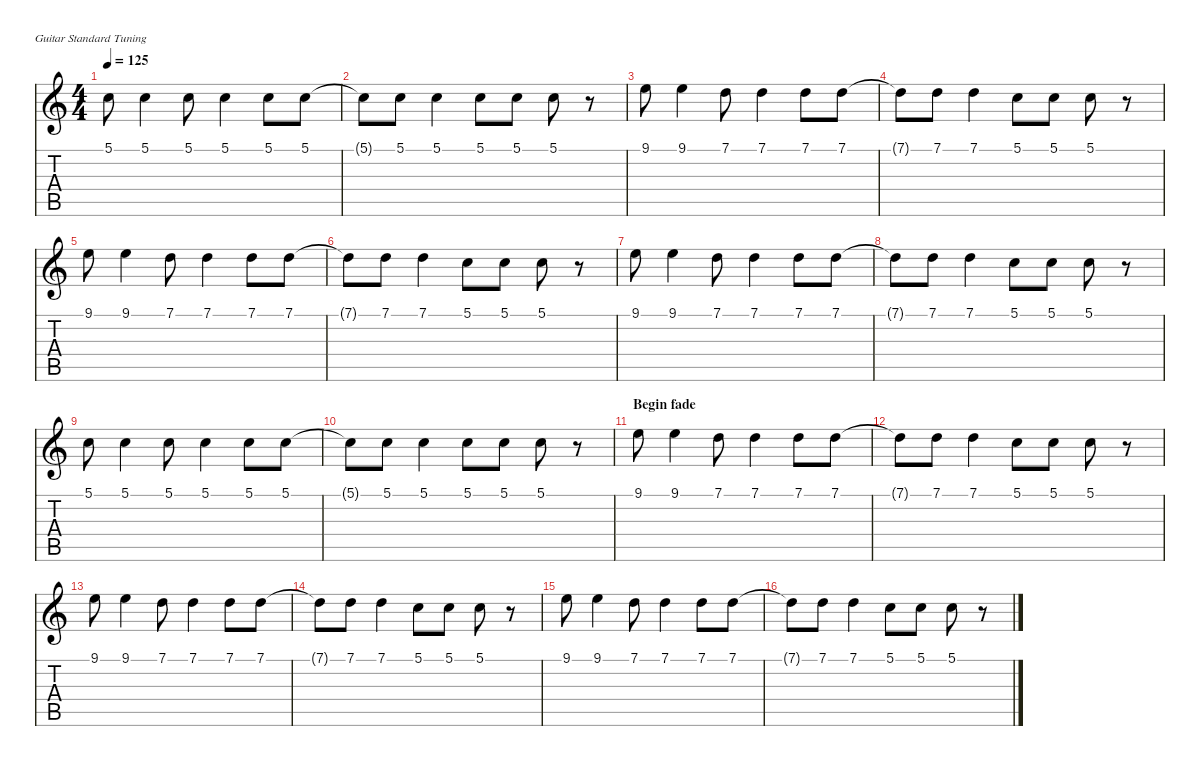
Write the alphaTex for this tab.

\defaultSystemsLayout 4
\hideDynamics
\bracketExtendMode nobrackets
\singleTrackTrackNamePolicy hidden
\multiTrackTrackNamePolicy hidden
\otherSystemsTrackNameOrientation horizontal
\track ("Brass 1" "tpt.") {instrument brasssection}
\staff {score tabs}
\tuning (E4 B3 G3 D3 A2 E2)
\displaytranspose 3
\ts (4 4)
\tempo 125
\clef g2
\ks c
5.1.8{dy f beam Down} 5.1.4{beam Down} 5.1.8{beam Down} 5.1.4{beam Down} 5.1.8{beam Down} 5.1.8{beam Down} |
5.1{t}.8{beam Down} 5.1.8{beam Down} 5.1.4{beam Down} 5.1.8{beam Down} 5.1.8{beam Down} 5.1.8{beam Down} r.8{beam Down} |
9.1.8{beam Down} 9.1.4{beam Down} 7.1.8{beam Down} 7.1.4{beam Down} 7.1.8{beam Down} 7.1.8{beam Down} |
7.1{t}.8{beam Down} 7.1.8{beam Down} 7.1.4{beam Down} 5.1.8{beam Down} 5.1.8{beam Down} 5.1.8{beam Down} r.8{beam Down} |
9.1.8{beam Down} 9.1.4{beam Down} 7.1.8{beam Down} 7.1.4{beam Down} 7.1.8{beam Down} 7.1.8{beam Down} |
7.1{t}.8{beam Down} 7.1.8{beam Down} 7.1.4{beam Down} 5.1.8{beam Down} 5.1.8{beam Down} 5.1.8{beam Down} r.8{beam Down} |
9.1.8{beam Down} 9.1.4{beam Down} 7.1.8{beam Down} 7.1.4{beam Down} 7.1.8{beam Down} 7.1.8{beam Down} |
7.1{t}.8{beam Down} 7.1.8{beam Down} 7.1.4{beam Down} 5.1.8{beam Down} 5.1.8{beam Down} 5.1.8{beam Down} r.8{beam Down} |
5.1.8{beam Down} 5.1.4{beam Down} 5.1.8{beam Down} 5.1.4{beam Down} 5.1.8{beam Down} 5.1.8{beam Down} |
5.1{t}.8{beam Down} 5.1.8{beam Down} 5.1.4{beam Down} 5.1.8{beam Down} 5.1.8{beam Down} 5.1.8{beam Down} r.8{beam Down} |
\section ("" "Begin fade")
9.1.8{beam Down} 9.1.4{beam Down} 7.1.8{beam Down} 7.1.4{beam Down} 7.1.8{beam Down} 7.1.8{beam Down} |
7.1{t}.8{beam Down} 7.1.8{beam Down} 7.1.4{beam Down} 5.1.8{beam Down} 5.1.8{beam Down} 5.1.8{beam Down} r.8{beam Down} |
9.1.8{beam Down} 9.1.4{beam Down} 7.1.8{beam Down} 7.1.4{beam Down} 7.1.8{beam Down} 7.1.8{beam Down} |
7.1{t}.8{beam Down} 7.1.8{beam Down} 7.1.4{beam Down} 5.1.8{beam Down} 5.1.8{beam Down} 5.1.8{beam Down} r.8{beam Down} |
9.1.8{beam Down} 9.1.4{beam Down} 7.1.8{beam Down} 7.1.4{beam Down} 7.1.8{beam Down} 7.1.8{beam Down} |
7.1{t}.8{beam Down} 7.1.8{beam Down} 7.1.4{beam Down} 5.1.8{beam Down} 5.1.8{beam Down} 5.1.8{beam Down} r.8{beam Down}
